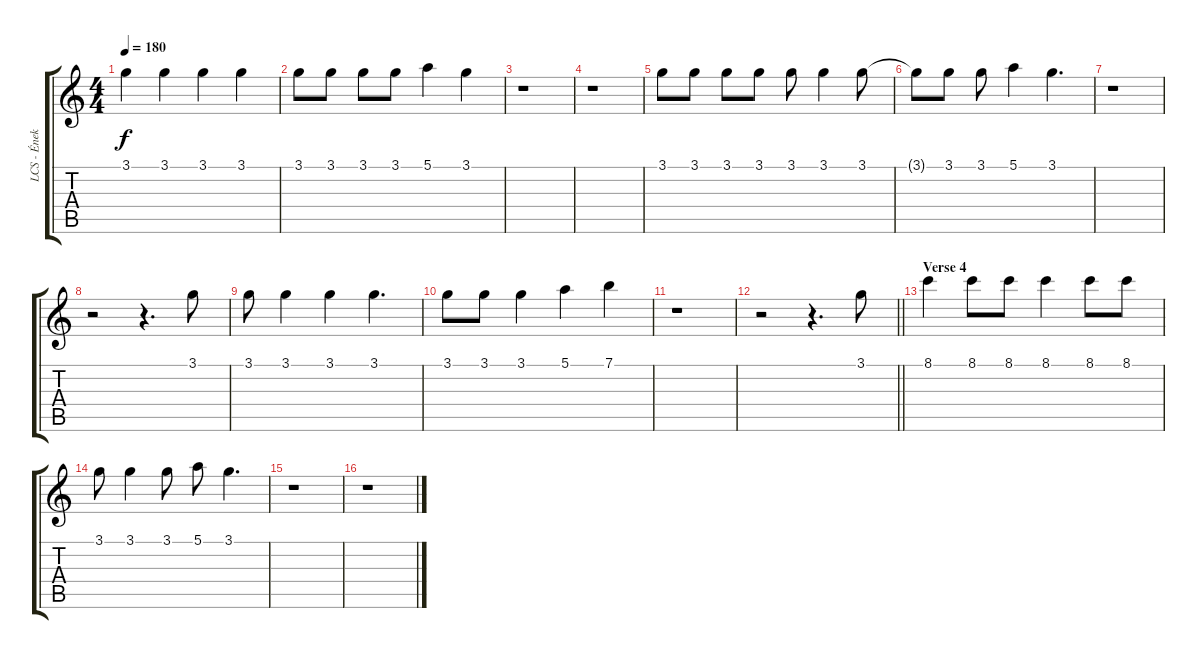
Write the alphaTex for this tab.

\track ("LCS - Ének" "LCS - Ének") {instrument electricguitarclean}
\staff {score tabs}
\tuning (E4 B3 G3 D3 A2 E2) {hide}
\ts (4 4)
\tempo 180
\clef g2
\ks c
3.1.4{dy f} 3.1.4 3.1.4 3.1.4 |
3.1.8 3.1.8 3.1.8 3.1.8 5.1.4 3.1.4 |
r.1 |
r.1 |
3.1.8 3.1.8 3.1.8 3.1.8 3.1.8 3.1.4 3.1.8 |
3.1{t}.8 3.1.8 3.1.8 5.1.4 3.1.4{d} |
r.1 |
r.2 r.4{d} 3.1.8 |
3.1.8 3.1.4 3.1.4 3.1.4{d} |
3.1.8 3.1.8 3.1.4 5.1.4 7.1.4 |
r.1 |
\barLineRight lightlight
r.2 r.4{d} 3.1.8 |
\section ("" "Verse 4")
8.1.4 8.1.8 8.1.8 8.1.4 8.1.8 8.1.8 |
3.1.8 3.1.4 3.1.8 5.1.8 3.1.4{d} |
r.1 |
r.1
